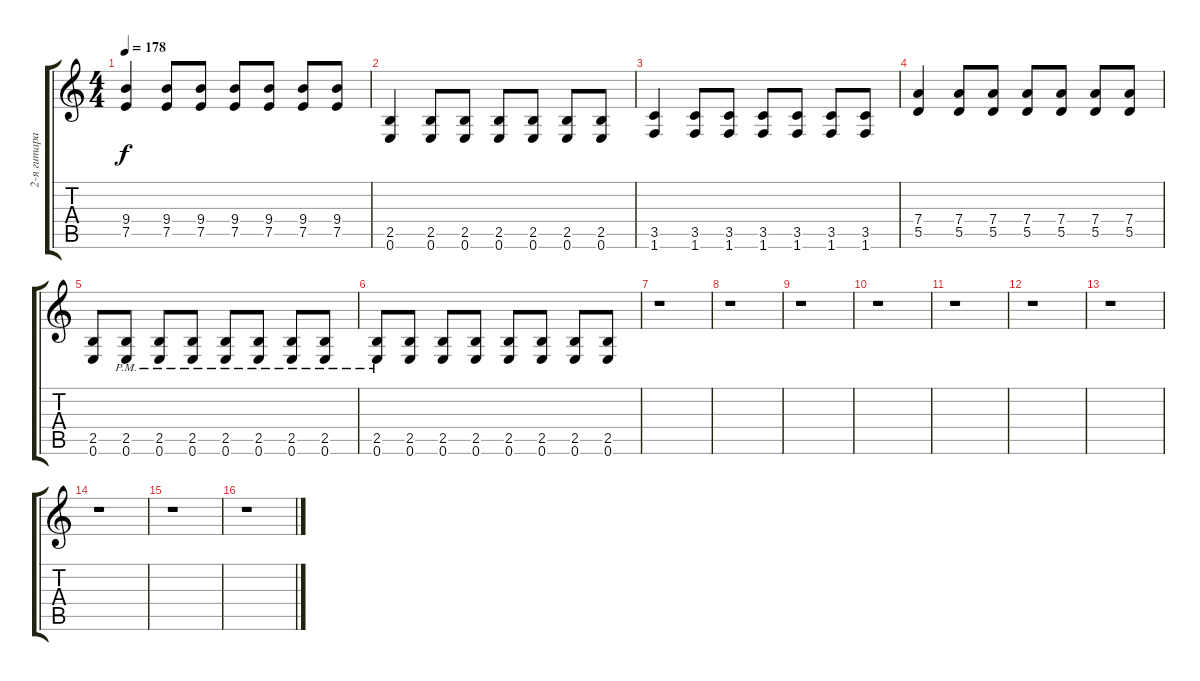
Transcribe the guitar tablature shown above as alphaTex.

\track ("2-я гитара" "2-я гитара") {instrument distortionguitar}
\staff {score tabs}
\tuning (E4 B3 G3 D3 A2 E2) {hide}
\ts (4 4)
\tempo 178
\clef g2
\ks c
(9.4 7.5).4{dy f} (9.4 7.5).8 (9.4 7.5).8 (9.4 7.5).8 (9.4 7.5).8 (9.4 7.5).8 (9.4 7.5).8 |
(2.5 0.6).4 (2.5 0.6).8 (2.5 0.6).8 (2.5 0.6).8 (2.5 0.6).8 (2.5 0.6).8 (2.5 0.6).8 |
(3.5 1.6).4 (3.5 1.6).8 (3.5 1.6).8 (3.5 1.6).8 (3.5 1.6).8 (3.5 1.6).8 (3.5 1.6).8 |
(7.4 5.5).4 (7.4 5.5).8 (7.4 5.5).8 (7.4 5.5).8 (7.4 5.5).8 (7.4 5.5).8 (7.4 5.5).8 |
(2.5 0.6).8 (2.5{pm} 0.6{pm}).8 (2.5{pm} 0.6{pm}).8 (2.5{pm} 0.6{pm}).8 (2.5{pm} 0.6{pm}).8 (2.5{pm} 0.6{pm}).8 (2.5{pm} 0.6{pm}).8 (2.5{pm} 0.6{pm}).8 |
(2.5{pm} 0.6{pm}).8 (2.5 0.6).8 (2.5 0.6).8 (2.5 0.6).8 (2.5 0.6).8 (2.5 0.6).8 (2.5 0.6).8 (2.5 0.6).8 |
r.1 |
r.1 |
r.1 |
r.1 |
r.1 |
r.1 |
r.1 |
r.1 |
r.1 |
r.1
